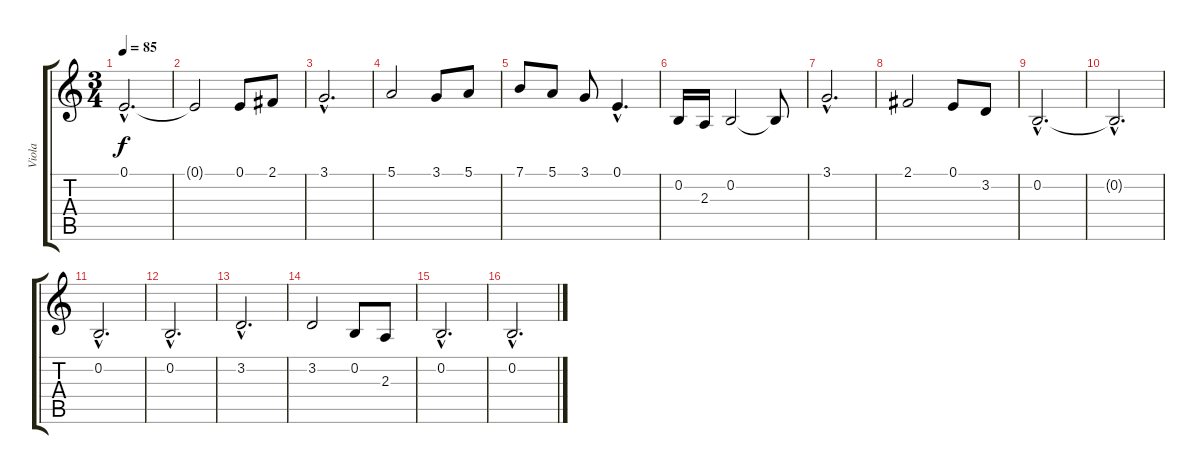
\track ("Viola" "Viola") {instrument cello}
\staff {score tabs}
\tuning (E4 B3 G3 D3 A2 E2) {hide}
\ts (3 4)
\tempo 85
\clef g2
\ks c
0.1{hac}.2{d dy f} |
0.1{t}.2 0.1.8 2.1.8 |
3.1{hac}.2{d} |
5.1.2 3.1.8 5.1.8 |
7.1.8 5.1.8 3.1.8 0.1{hac}.4{d} |
0.2.16 2.3.16 0.2.2 0.2{t}.8 |
3.1{hac}.2{d} |
2.1.2 0.1.8 3.2.8 |
0.2{hac}.2{d volume 10} |
0.2{hac t}.2{d volume 12} |
0.2{hac}.2{d volume 9} |
0.2{hac}.2{d volume 13} |
3.2{hac}.2{d} |
3.2.2 0.2.8 2.3.8 |
0.2{hac}.2{d volume 3} |
0.2{hac}.2{d volume 13}
